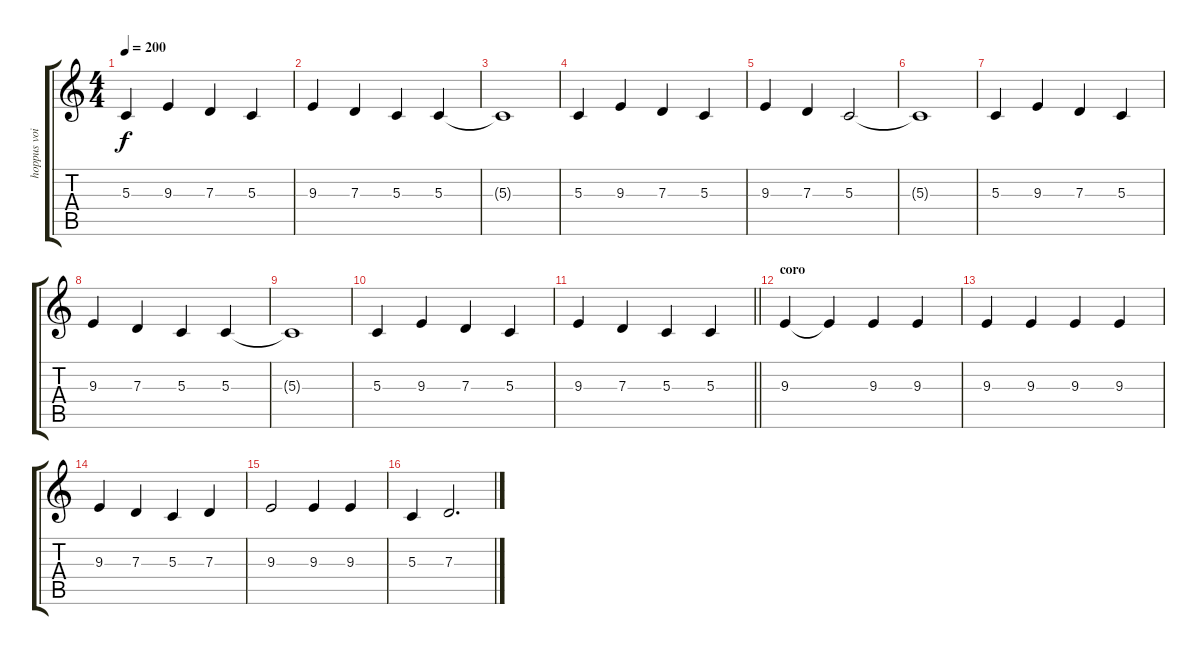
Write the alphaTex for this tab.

\track ("hoppus voice" "hoppus voi") {instrument tenorsax}
\staff {score tabs}
\tuning (E4 B3 G3 D3 A2 E2) {hide}
\ts (4 4)
\tempo 200
\clef g2
\ks c
5.3.4{dy f} 9.3.4 7.3.4 5.3.4 |
9.3.4 7.3.4 5.3.4 5.3.4 |
5.3{t}.1 |
5.3.4 9.3.4 7.3.4 5.3.4 |
9.3.4 7.3.4 5.3.2 |
5.3{t}.1 |
5.3.4 9.3.4 7.3.4 5.3.4 |
9.3.4 7.3.4 5.3.4 5.3.4 |
5.3{t}.1 |
5.3.4 9.3.4 7.3.4 5.3.4 |
\barLineRight lightlight
9.3.4 7.3.4 5.3.4 5.3.4 |
\section ("" "coro")
9.3.4 9.3{t}.4 9.3.4 9.3.4 |
9.3.4 9.3.4 9.3.4 9.3.4 |
9.3.4 7.3.4 5.3.4 7.3.4 |
9.3.2 9.3.4 9.3.4 |
5.3.4 7.3.2{d}
